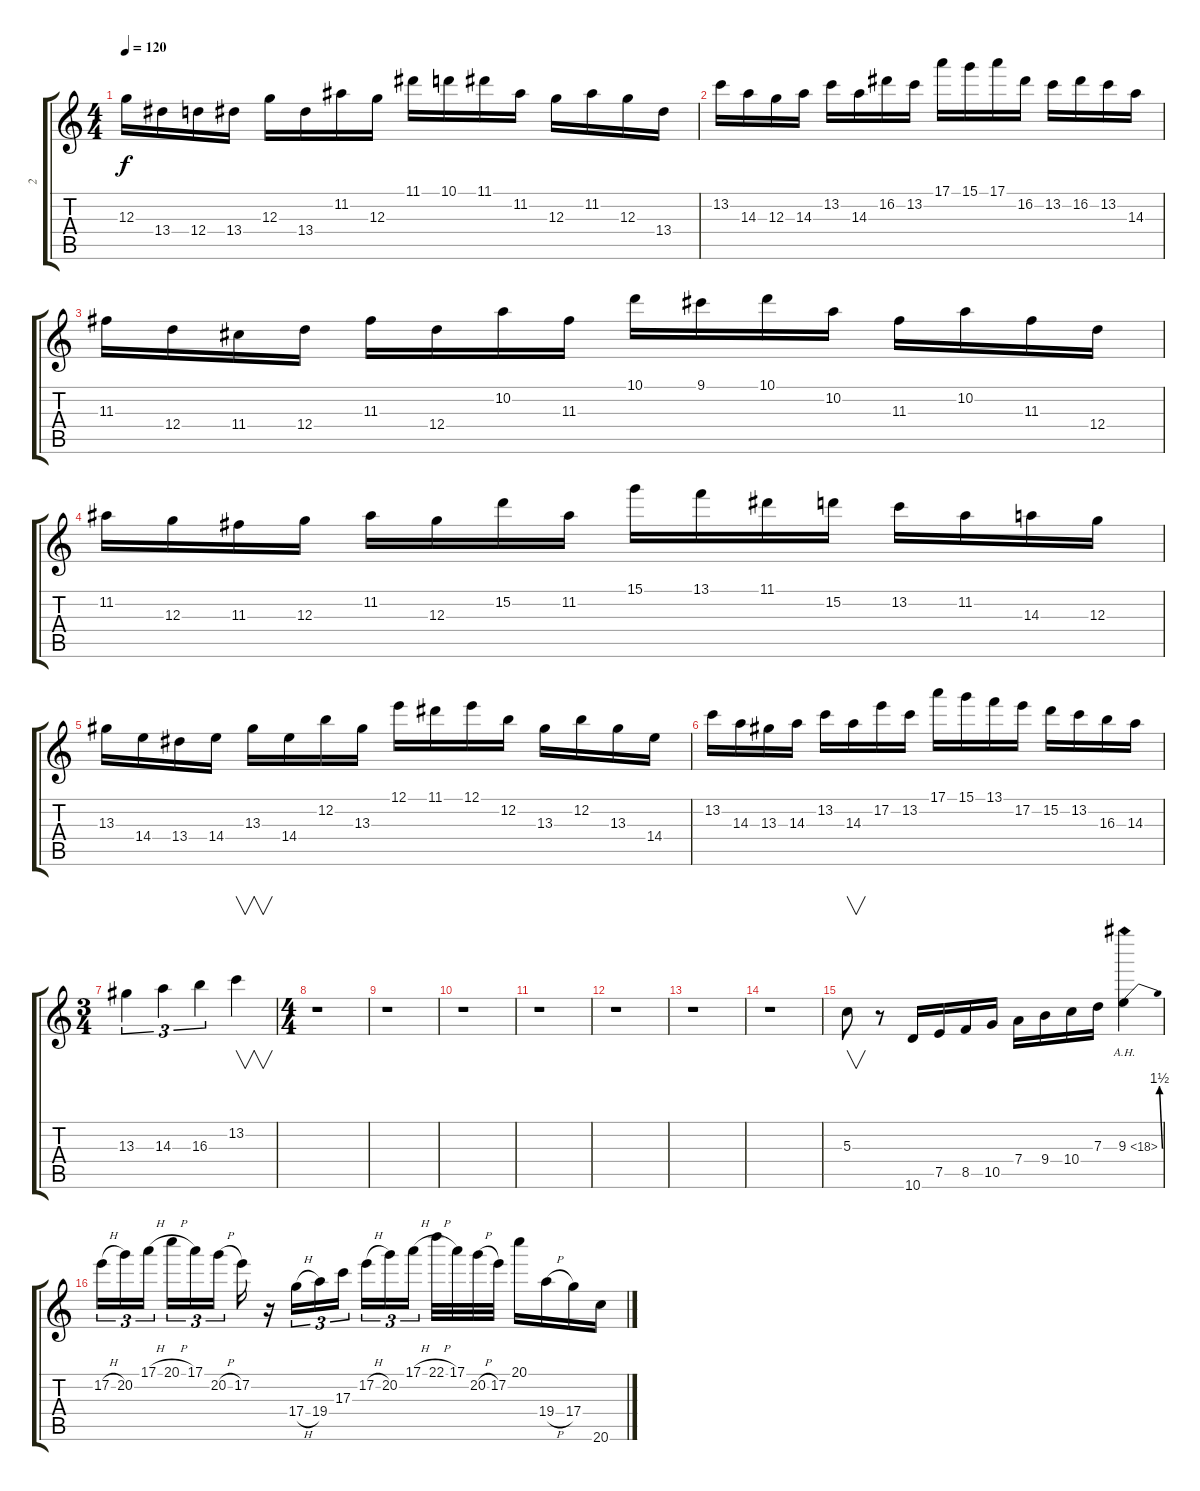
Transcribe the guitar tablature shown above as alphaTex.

\track ("2" "2") {instrument distortionguitar}
\staff {score tabs}
\tuning (E4 B3 G3 D3 A2 E2) {hide}
\ts (4 4)
\tempo 120
\clef g2
\ks c
12.3.16{dy f} 13.4.16 12.4.16 13.4.16 12.3.16 13.4.16 11.2.16 12.3.16 11.1.16 10.1.16 11.1.16 11.2.16 12.3.16 11.2.16 12.3.16 13.4.16 |
13.2.16 14.3.16 12.3.16 14.3.16 13.2.16 14.3.16 16.2.16 13.2.16 17.1.16 15.1.16 17.1.16 16.2.16 13.2.16 16.2.16 13.2.16 14.3.16 |
11.3.16 12.4.16 11.4.16 12.4.16 11.3.16 12.4.16 10.2.16 11.3.16 10.1.16 9.1.16 10.1.16 10.2.16 11.3.16 10.2.16 11.3.16 12.4.16 |
11.2.16 12.3.16 11.3.16 12.3.16 11.2.16 12.3.16 15.2.16 11.2.16 15.1.16 13.1.16 11.1.16 15.2.16 13.2.16 11.2.16 14.3.16 12.3.16 |
13.3.16 14.4.16 13.4.16 14.4.16 13.3.16 14.4.16 12.2.16 13.3.16 12.1.16 11.1.16 12.1.16 12.2.16 13.3.16 12.2.16 13.3.16 14.4.16 |
13.2.16 14.3.16 13.3.16 14.3.16 13.2.16 14.3.16 17.2.16 13.2.16 17.1.16 15.1.16 13.1.16 17.2.16 15.2.16 13.2.16 16.3.16 14.3.16 |
\ts (3 4)
13.3.4{tu (3 2)} 14.3.4{tu (3 2)} 16.3.4{tu (3 2)} 13.2.4{v} |
\ts (4 4)
r.1 |
r.1 |
r.1 |
r.1 |
r.1 |
r.1 |
r.1 |
5.3.8{v} r.8 10.6.16 7.5.16 8.5.16 10.5.16 7.4.16 9.4.16 10.4.16 7.3.16 9.3{be (bend 0 0 60 6) ah 9}.4 |
17.2{h}.16{tu (3 2)} 20.2.16{tu (3 2)} 17.1{h}.16{tu (3 2)} 20.1{h}.16{tu (3 2)} 17.1.16{tu (3 2)} 20.2{h}.16{tu (3 2)} 17.2.16 r.16 17.4{h}.16{tu (3 2)} 19.4.16{tu (3 2)} 17.3.16{tu (3 2)} 17.2{h}.16{tu (3 2)} 20.2.16{tu (3 2)} 17.1{h}.16{tu (3 2)} 22.1{h}.32 17.1.32 20.2{h}.32 17.2.32 20.1.16 19.4{h}.16 17.4.16 20.6{ss}.16
